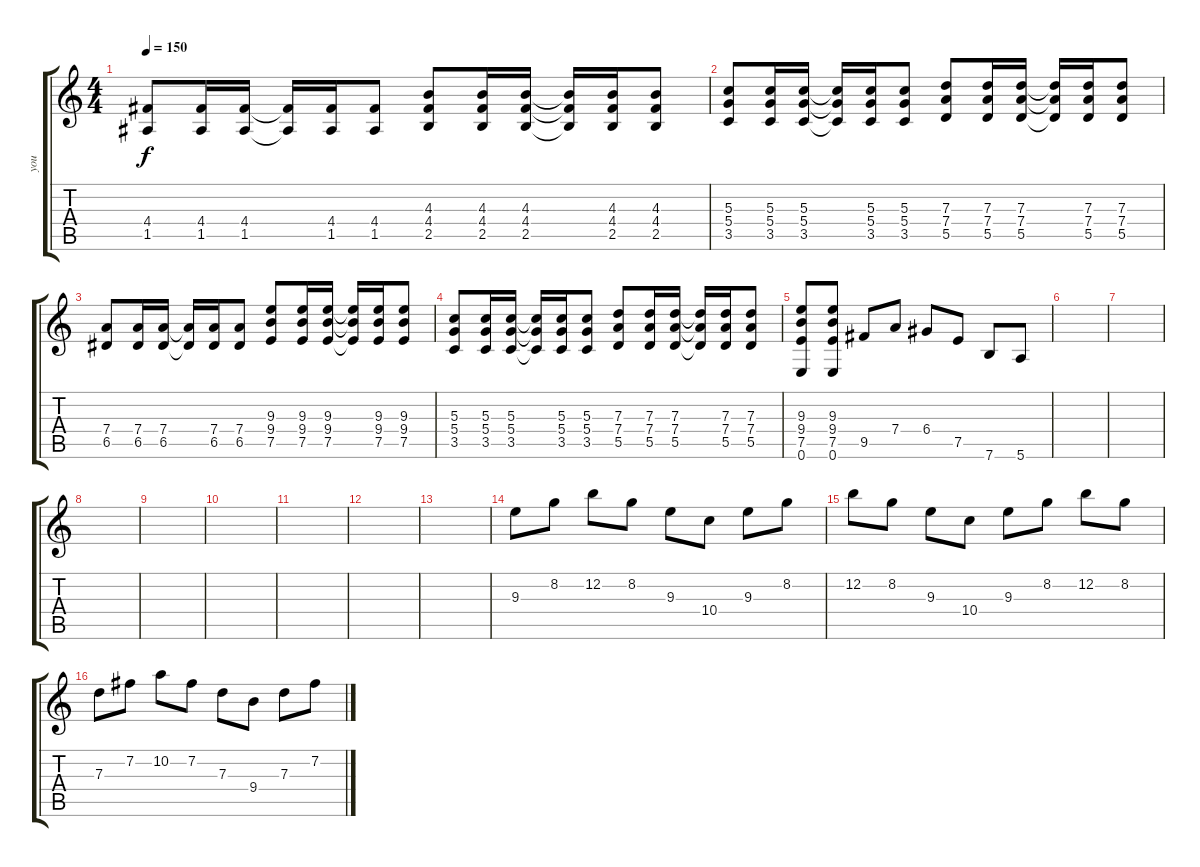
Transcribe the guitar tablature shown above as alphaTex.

\track ("you" "you") {instrument overdrivenguitar}
\staff {score tabs}
\tuning (E4 B3 G3 D3 A2 E2) {hide}
\ts (4 4)
\tempo 150
\clef g2
\ks c
(4.4 1.5).8{dy f} (4.4 1.5).16 (4.4 1.5).16 (4.4{t} 1.5{t}).16 (4.4 1.5).16 (4.4 1.5).8 (4.3 4.4 2.5).8 (4.3 4.4 2.5).16 (4.3 4.4 2.5).16 (4.3{t} 4.4{t} 2.5{t}).16 (4.3 4.4 2.5).16 (4.3 4.4 2.5).8 |
(5.3 5.4 3.5).8 (5.3 5.4 3.5).16 (5.3 5.4 3.5).16 (5.3{t} 5.4{t} 3.5{t}).16 (5.3 5.4 3.5).16 (5.3 5.4 3.5).8 (7.3 7.4 5.5).8 (7.3 7.4 5.5).16 (7.3 7.4 5.5).16 (7.3{t} 7.4{t} 5.5{t}).16 (7.3 7.4 5.5).16 (7.3 7.4 5.5).8 |
(7.4 6.5).8 (7.4 6.5).16 (7.4 6.5).16 (7.4{t} 6.5{t}).16 (7.4 6.5).16 (7.4 6.5).8 (9.3 9.4 7.5).8 (9.3 9.4 7.5).16 (9.3 9.4 7.5).16 (9.3{t} 9.4{t} 7.5{t}).16 (9.3 9.4 7.5).16 (9.3 9.4 7.5).8 |
(5.3 5.4 3.5).8 (5.3 5.4 3.5).16 (5.3 5.4 3.5).16 (5.3{t} 5.4{t} 3.5{t}).16 (5.3 5.4 3.5).16 (5.3 5.4 3.5).8 (7.3 7.4 5.5).8 (7.3 7.4 5.5).16 (7.3 7.4 5.5).16 (7.3{t} 7.4{t} 5.5{t}).16 (7.3 7.4 5.5).16 (7.3 7.4 5.5).8 |
(9.3 9.4 7.5 0.6).8 (9.3 9.4 7.5 0.6).8 9.5.8 7.4.8 6.4.8 7.5.8 7.6.8 5.6.8 |
|
|
|
|
|
|
|
|
9.3.8 8.2.8 12.2.8 8.2.8 9.3.8 10.4.8 9.3.8 8.2.8 |
12.2.8 8.2.8 9.3.8 10.4.8 9.3.8 8.2.8 12.2.8 8.2.8 |
7.3.8 7.2.8 10.2.8 7.2.8 7.3.8 9.4.8 7.3.8 7.2.8
